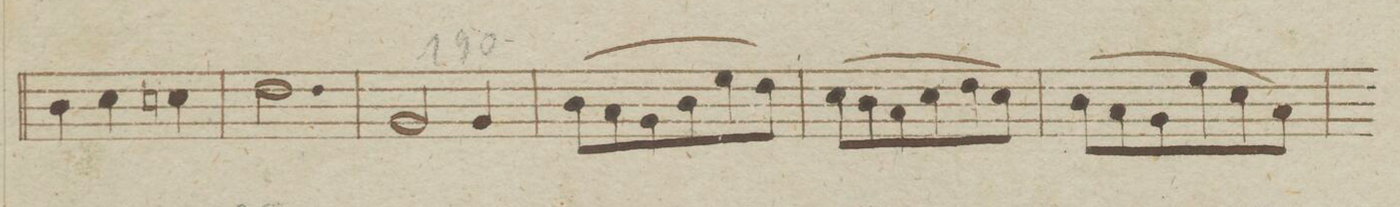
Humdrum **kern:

**kern	**dynam
*I"Fagotto Primo.	*
*clefF4	*
*k[b-e-]	*
*met(c)	*
*M3/4	*
4D\	.
4E-\	.
4En\	.
=190	=190
2.F\	.
=191	=191
2BB-/	.
4BB-/	.
=192	=192
(8D\L	.
8C\	.
8BB-\	.
8D\	.
8G\	.
8F\J)	.
=193	=193
(8E-\L	.
8D\	.
8C\	.
8E-\	.
8F\	.
8E-\J)	.
=194	=194
(8D\L	.
8C\	.
8BB-\	.
8G\	.
8E-\	.
8C\J)	.
=195	=195
*-	*-
